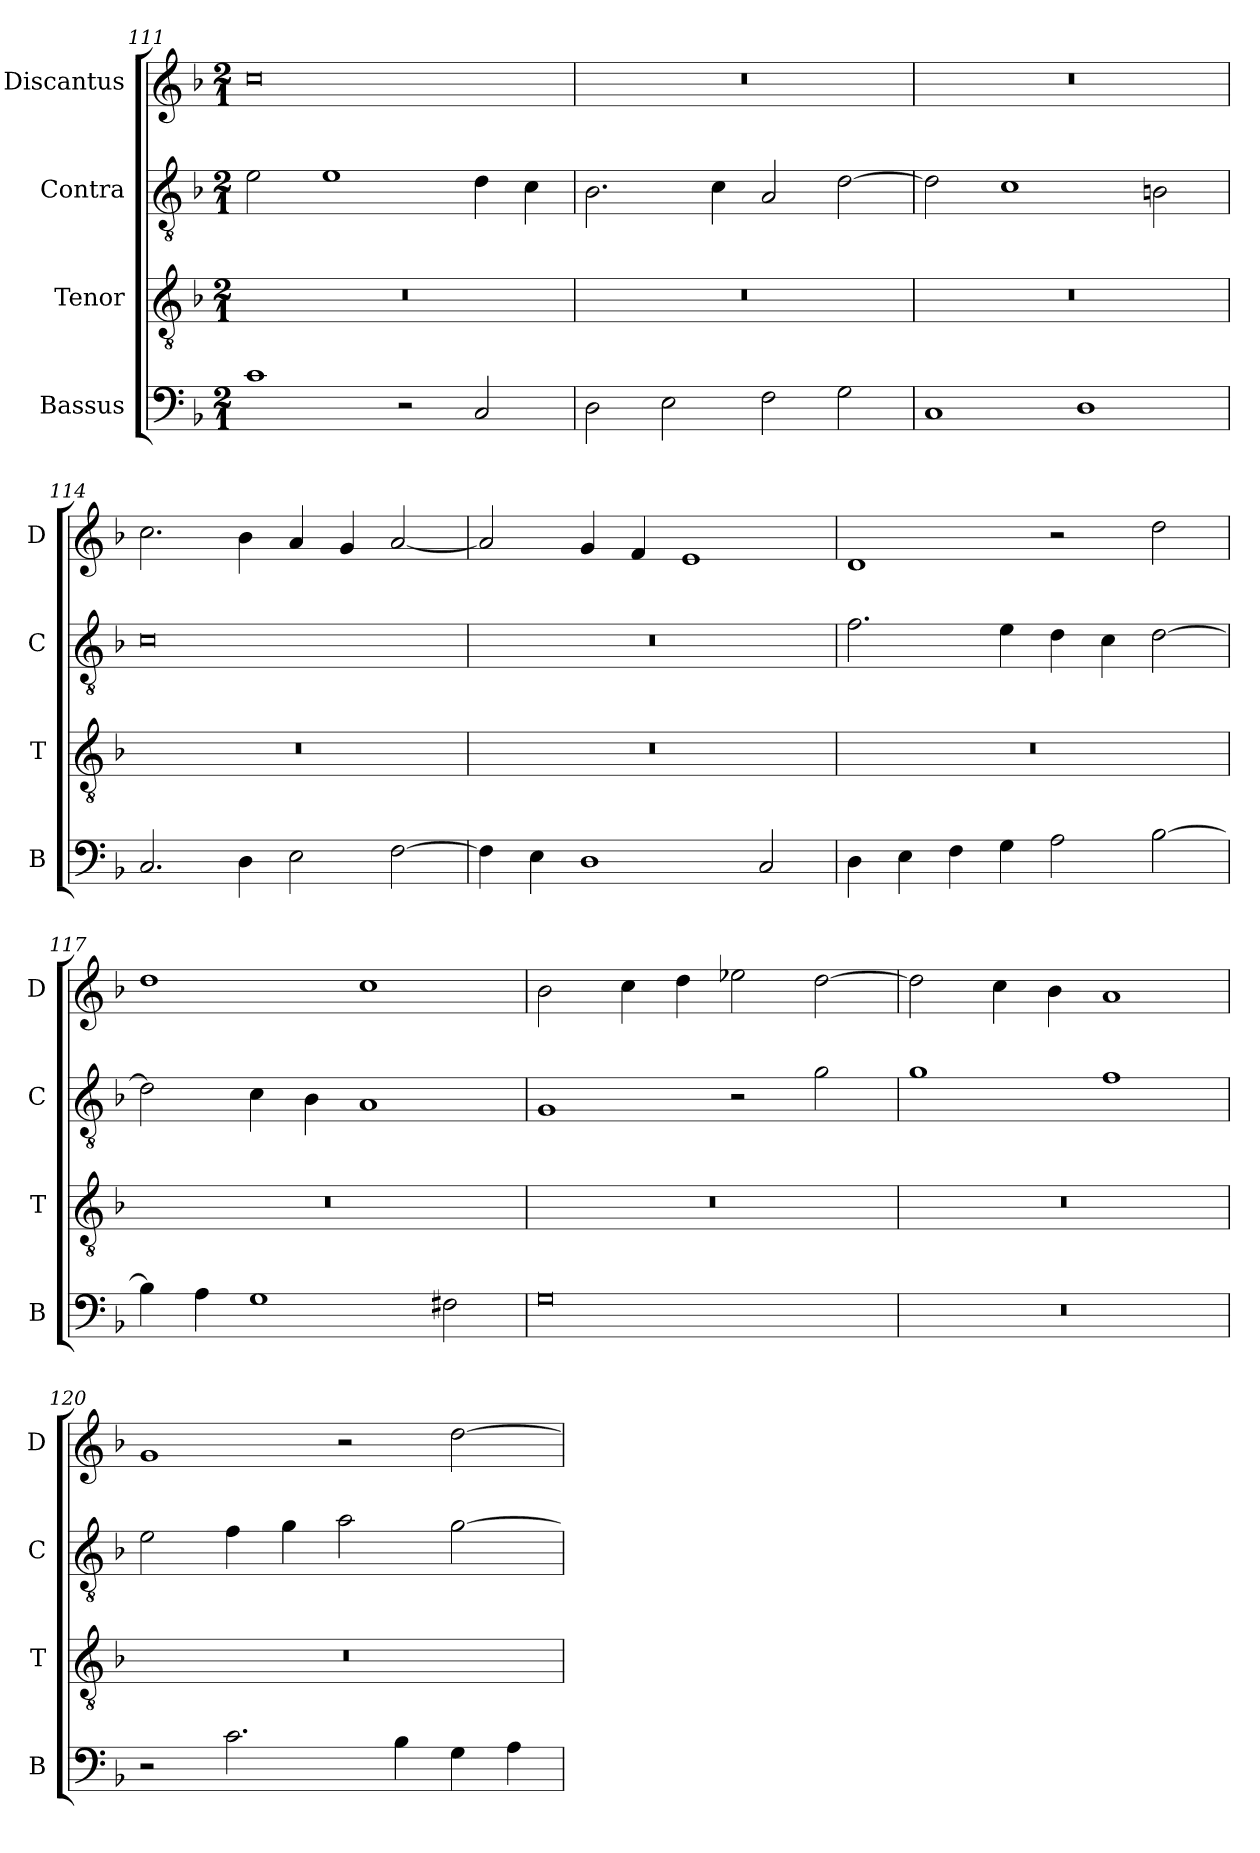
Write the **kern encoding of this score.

**kern	**kern	**kern	**kern
*part4	*part3	*part2	*part1
*staff4	*staff3	*staff2	*staff1
*I"Bassus	*I"Tenor	*I"Contra	*I"Discantus
*I'B	*I'T	*I'C	*I'D
*clefF4	*clefGv2	*clefGv2	*clefG2
*k[b-]	*k[b-]	*k[b-]	*k[b-]
*M2/1	*M2/1	*M2/1	*M2/1
=111	=111	=111	=111
1c	0r	2e\	0cc
.	.	1e	.
2r	.	.	.
2C/	.	4d\	.
.	.	4c\	.
=112	=112	=112	=112
2D\	0r	2.B-\	0r
2E\	.	.	.
.	.	4c\	.
2F\	.	2A/	.
2G\	.	[2d\	.
=113	=113	=113	=113
1C	0r	2d\]	0r
.	.	1c	.
1D	.	.	.
.	.	2Bn\	.
=114	=114	=114	=114
2.C/	0r	0c	2.cc\
4D\	.	.	4b-\
2E\	.	.	4a/
.	.	.	4g/
[2F\	.	.	[2a/
=115	=115	=115	=115
4F\]	0r	0r	2a/]
4E\	.	.	.
1D	.	.	4g/
.	.	.	4f/
.	.	.	1e
2C/	.	.	.
=116	=116	=116	=116
4D\	0r	2.f\	1d
4E\	.	.	.
4F\	.	.	.
4G\	.	4e\	.
2A\	.	4d\	2r
.	.	4c\	.
[2B-\	.	[2d\	2dd\
=117	=117	=117	=117
4B-\]	0r	2d\]	1dd
4A\	.	.	.
1G	.	4c\	.
.	.	4B-\	.
.	.	1A	1cc
2F#X\	.	.	.
=118	=118	=118	=118
0G	0r	1G	2b-\
.	.	.	4cc\
.	.	.	4dd\
.	.	2r	2ee-X\
.	.	2g\	[2dd\
=119	=119	=119	=119
0r	0r	1g	2dd\]
.	.	.	4cc\
.	.	.	4b-\
.	.	1f	1a
=120	=120	=120	=120
2r	0r	2e\	1g
2.c\	.	4f\	.
.	.	4g\	.
.	.	2a\	2r
4B-\	.	.	.
4G\	.	[2g\	[2dd\
4A\	.	.	.
=	=	=	=
*-	*-	*-	*-
